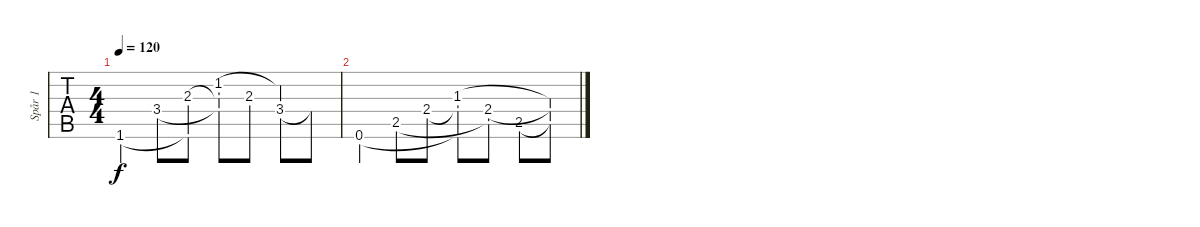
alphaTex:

\track ("Spår 1" "Spår 1") {instrument electricguitarclean}
\staff {tabs}
\tuning (E4 B3 G3 D3 A2 E2) {hide}
\ts (4 4)
\tempo 120
\clef g2
\ks c
1.6.4{dy f} 3.4.8 (2.3 1.6{t}).8 (1.2 2.3{t} 3.4{t}).8 2.3.8 (1.2{t} 3.4).8 3.4{t}.8 |
0.6.4 2.5.8 2.4.8 (1.3 2.4{t} 0.6{t}).8 (2.4 2.5{t}).8 2.5.8 (1.3{t} 2.4{t} 2.5{t}).8
